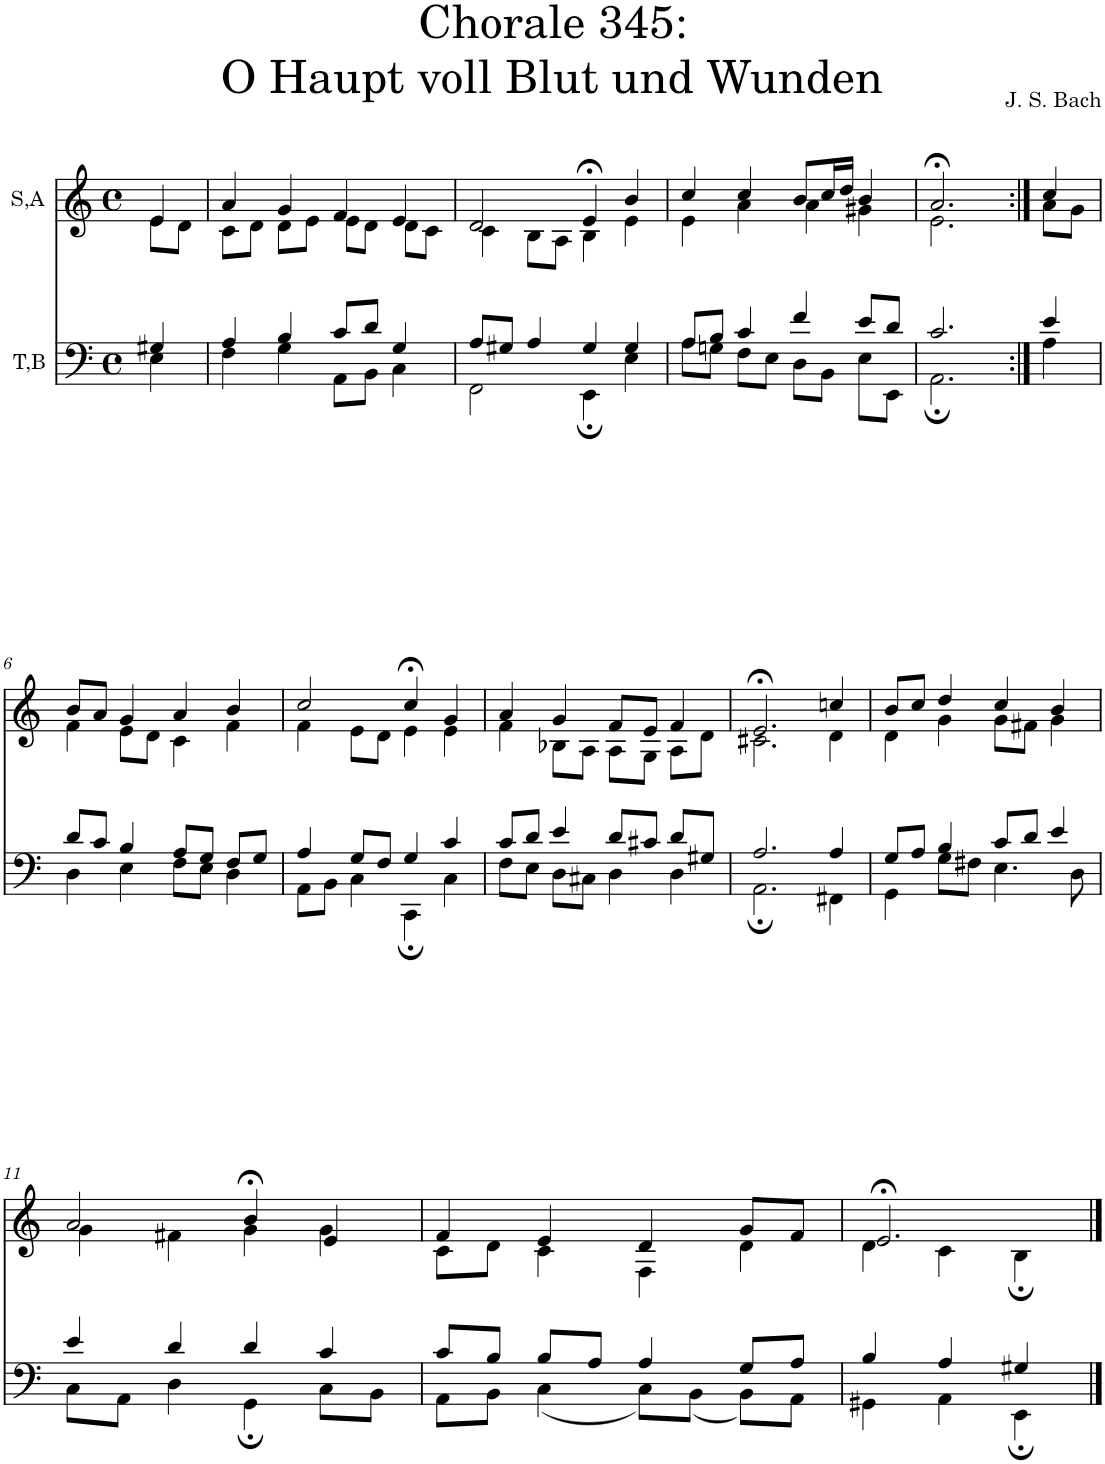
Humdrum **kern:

**kern	**kern
*part2	*part1
*staff2	*staff1
*I"T,B	*I"S,A
*clefF4	*clefG2
*k[]	*k[]
*M4/4	*M4/4
*met(c)	*met(c)
=	=
*^	*^
4G#X/	4E\	4e/	8e\L
.	.	.	8d\J
=1	=1	=1	=1
4A/	4F\	4a/	8c\L
.	.	.	8d\J
4B/	4G\	4g/	8d\L
.	.	.	8e\J
8c/L	8AA\L	4f/	8e\L
8d/J	8BB\J	.	8d\J
4G/	4C\	4e/	8d\L
.	.	.	8c\J
=2	=2	=2	=2
8A/L	2FF\	2d/	4c\
8G#X/J	.	.	.
4A/	.	.	8B\L
.	.	.	8A\J
4G#/	4EE;\	4e;</	4B\
4G#/	4E\	4b/	4e\
=3	=3	=3	=3
8A/L	8A\L	4cc/	4e\
8B/J	8Gn\J	.	.
4c/	8F\L	4cc/	4a\
.	8E\J	.	.
4f/	8D\L	8b/L	4a\
.	8BB\J	16cc/L	.
.	.	16dd/JJ	.
8e/L	8E\L	4b/	4g#X\
8d/J	8EE\J	.	.
=1550	=1550	=1550	=1550
2.c/	2.AA;\	2.a;</	2.e\
=1551:|!	=1551:|!	=1551:|!	=1551:|!
4e/	4A\	4cc/	8a\L
.	.	.	8g\J
!!LO:LB:g=z	!!
=6	=6	=6	=6
8d/L	4D\	8b/L	4f\
8c/J	.	8a/J	.
4B/	4E\	4g/	8e\L
.	.	.	8d\J
8A/L	8F\L	4a/	4c\
8G/J	8E\J	.	.
8F/L	4D\	4b/	4f\
8G/J	.	.	.
=7	=7	=7	=7
4A/	8AA\L	2cc/	4f\
.	8BB\J	.	.
8G/L	4C\	.	8e\L
8F/J	.	.	8d\J
4G/	4CC;\	4cc;</	4e\
4c/	4C\	4g/	4e\
=8	=8	=8	=8
8c/L	8F\L	4a/	4f\
8d/J	8E\J	.	.
4e/	8D\L	4g/	8B-X\L
.	8C#X\J	.	8A\J
8d/L	4D\	8f/L	8A\L
8c#X/J	.	8e/J	8G\J
8d/L	4D\	4f/	8A\L
8G#X/J	.	.	8d\J
=9	=9	=9	=9
2.A/	2.AA;\	2.e;</	2.c#X\
4A/	4FF#X\	4ccn/	4d\
=10	=10	=10	=10
8G/L	4GG\	8b/L	4d\
8A/J	.	8cc/J	.
4B/	8G\L	4dd/	4g\
.	8F#X\J	.	.
8c/L	4.E\	4cc/	8g\L
8d/J	.	.	8f#X\J
4e/	.	4b/	4g\
.	8D\	.	.
!!LO:LB:g=z	!!
=11	=11	=11	=11
4e/	8C\L	2a/	4g\
.	8AA\J	.	.
4d/	4D\	.	4f#X\
4d/	4GG;\	4b;</	4g\
4c/	8C\L	4e/	4g\
.	8BB\J	.	.
=12	=12	=12	=12
8c/L	8AA\L	4f/	8c\L
8B/J	8BB\J	.	8d\J
8B/L	(<4C\	4e/	4c\
8A/J	.	.	.
4A/	8C\L)	4d/	4F\
.	(<8BB\J	.	.
8G/L	8BB\L)	8g/L	4d\
8A/J	8AA\J	8f/J	.
=13	=13	=13	=13
4B/	4GG#X\	2.e;</	4d\
4A/	4AA\	.	4c\
4G#X/	4EE;\	.	4B;\
*v	*v	*	*
*	*v	*v
==	==
*-	*-
